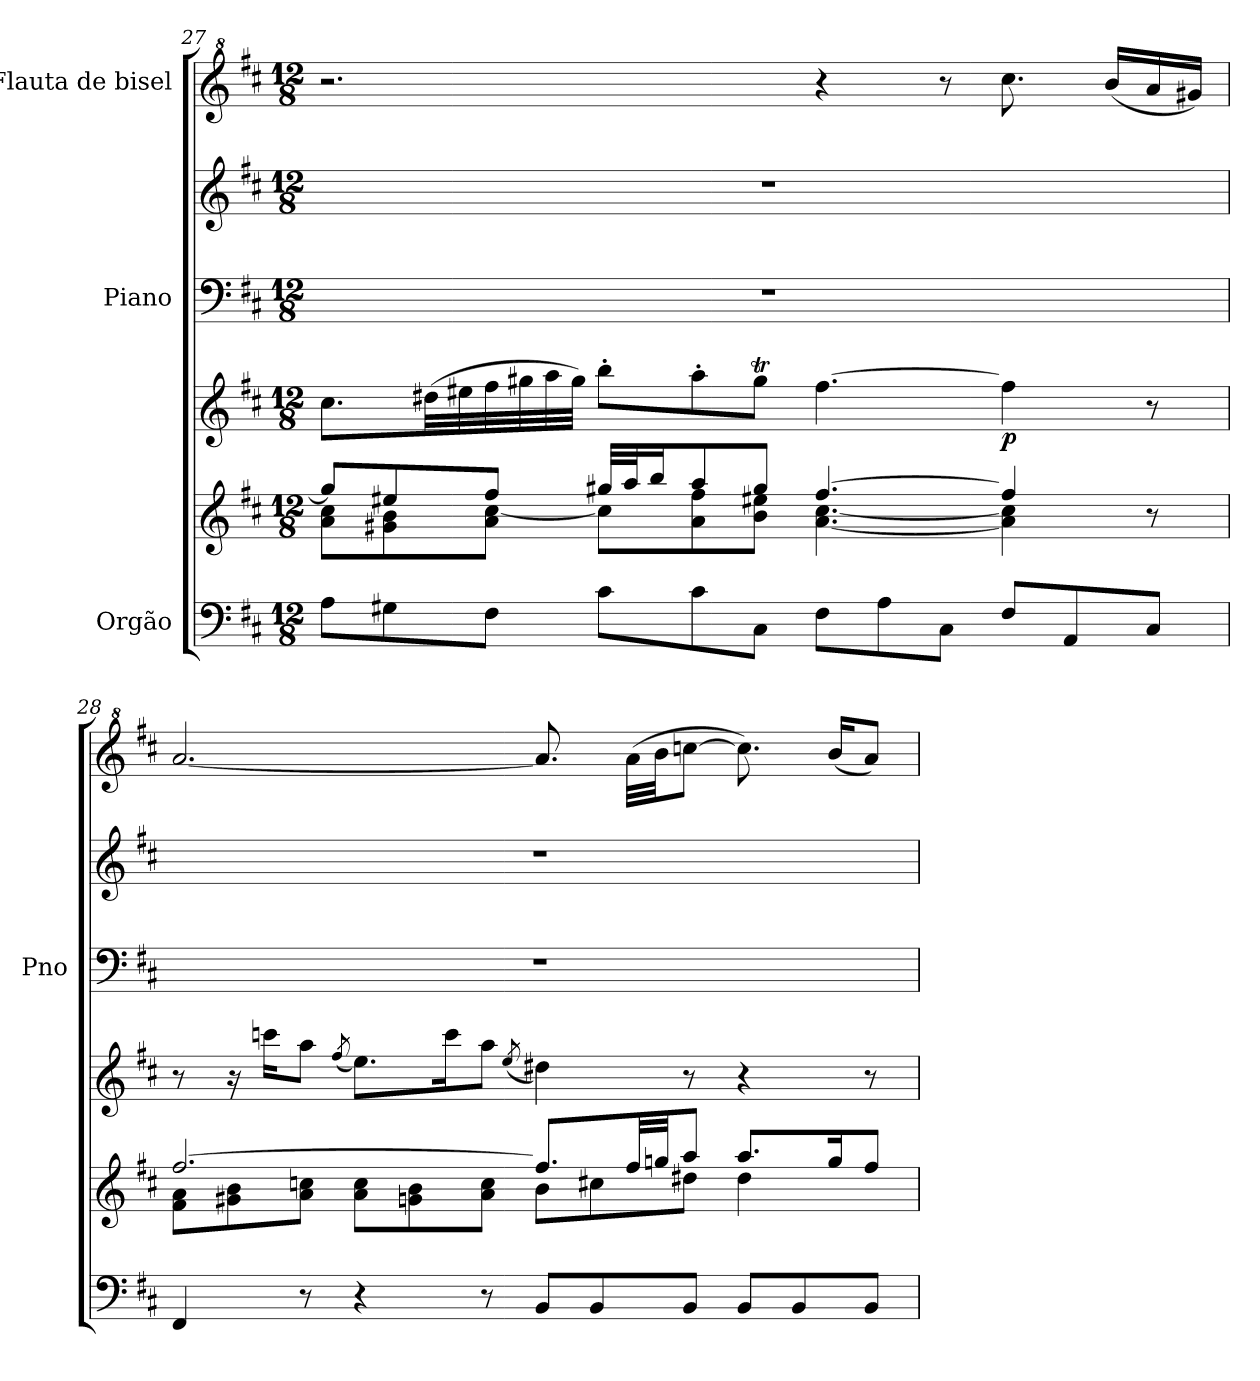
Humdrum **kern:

**kern	**kern	**kern	**dynam	**kern	**kern	**kern
*part3	*part3	*part3	*part3	*part2	*part2	*part1
*staff6	*staff5	*staff4	*staff4/5/6	*staff3	*staff2	*staff1
*I"Orgão	*	*	*	*I"Piano	*	*I"Flauta de bisel
*	*	*	*	*I'Pno	*	*
*clefF4	*clefG2	*clefG2	*	*clefF4	*clefG2	*clefG^2
*k[f#c#]	*k[f#c#]	*k[f#c#]	*	*k[f#c#]	*k[f#c#]	*k[f#c#]
*M12/8	*M12/8	*M12/8	*	*M12/8	*M12/8	*M12/8
=27	=27	=27	=27	=27	=27	=27
*	*^	*	*	*	*	*
8A\L	8gg#/L]	8a\ 8cc#\L	8.cc#\L	.	1.r	1.r	2.r
8G#X\	8ee#X/	8g#X\ 8b\	.	.	.	.	.
.	.	.	(>32dd#X\LL	.	.	.	.
.	.	.	32ee#X\	.	.	.	.
8F#\J	8ff#/J	8a\ [8cc#\J	32ff#\	.	.	.	.
.	.	.	32gg#X\	.	.	.	.
.	.	.	32aa\	.	.	.	.
.	.	.	32gg#\JJJ)	.	.	.	.
8c#\L	32gg#X/LLL	8cc#\L]	8bb'\L	.	.	.	.
.	32aa/J	.	.	.	.	.	.
.	16bb/J	.	.	.	.	.	.
8c#\	8aa/	8a\ 8ff#\	8aa'\	.	.	.	.
8C#\J	8gg#/J	8b\ 8ee#X\J	8gg#t\J	.	.	.	.
8F#\L	[4.ff#/	[4.a\ [4.cc#\	[4.ff#\	.	.	.	4r
8A\	.	.	.	.	.	.	.
8C#\J	.	.	.	.	.	.	8r
!	!	!	!	!LO:DY:b	!	!	!
8F#/L	4ff#/]	4a\] 4cc#\]	4ff#\]	p	.	.	8.ccc#\
8AA/	.	.	.	.	.	.	.
.	.	.	.	.	.	.	(<16bb/LL
8C#/J	8r	8ryy	8r	.	.	.	16aa/
.	.	.	.	.	.	.	16gg#X/JJ)
!!LO:LB:g=z
=28	=28	=28	=28	=28	=28	=28	=28
4FF#/	[2.ff#/	8f#\ 8a\L	8r	.	1.r	1.r	[2.aa/
.	.	8g#X\ 8b\	16r	.	.	.	.
.	.	.	16cccn\KL	.	.	.	.
8r	.	8a\ 8ccn\J	8aa\J	.	.	.	.
.	.	.	(<8qff#/	.	.	.	.
4r	.	8a\ 8cc\L	8.ee\L)	.	.	.	.
.	.	8gn\ 8b\	.	.	.	.	.
.	.	.	16ccc\K	.	.	.	.
8r	.	8a\ 8cc\J	8aa\J	.	.	.	.
.	.	.	(<8qee/	.	.	.	.
8BB/L	8.ff#/L]	8b\L	4dd#X\)	.	.	.	8.aa/]
8BB/	.	8cc#X\	.	.	.	.	.
.	32ff#/LL	.	.	.	.	.	(>32aa\LLL
.	32ggn/JJ	.	.	.	.	.	32bb\JJ
8BB/J	8aa/J	8dd#X\J	8r	.	.	.	[8cccn\J
8BB/L	8.aa/L	4dd#\	4r	.	.	.	8.ccc\])
8BB/	.	.	.	.	.	.	.
.	16gg/K	.	.	.	.	.	(<16bb/KL
8BB/J	8ff#/J	8ryy	8r	.	.	.	8aa/J)
*	*v	*v	*	*	*	*	*
=	=	=	=	=	=	=
*-	*-	*-	*-	*-	*-	*-
